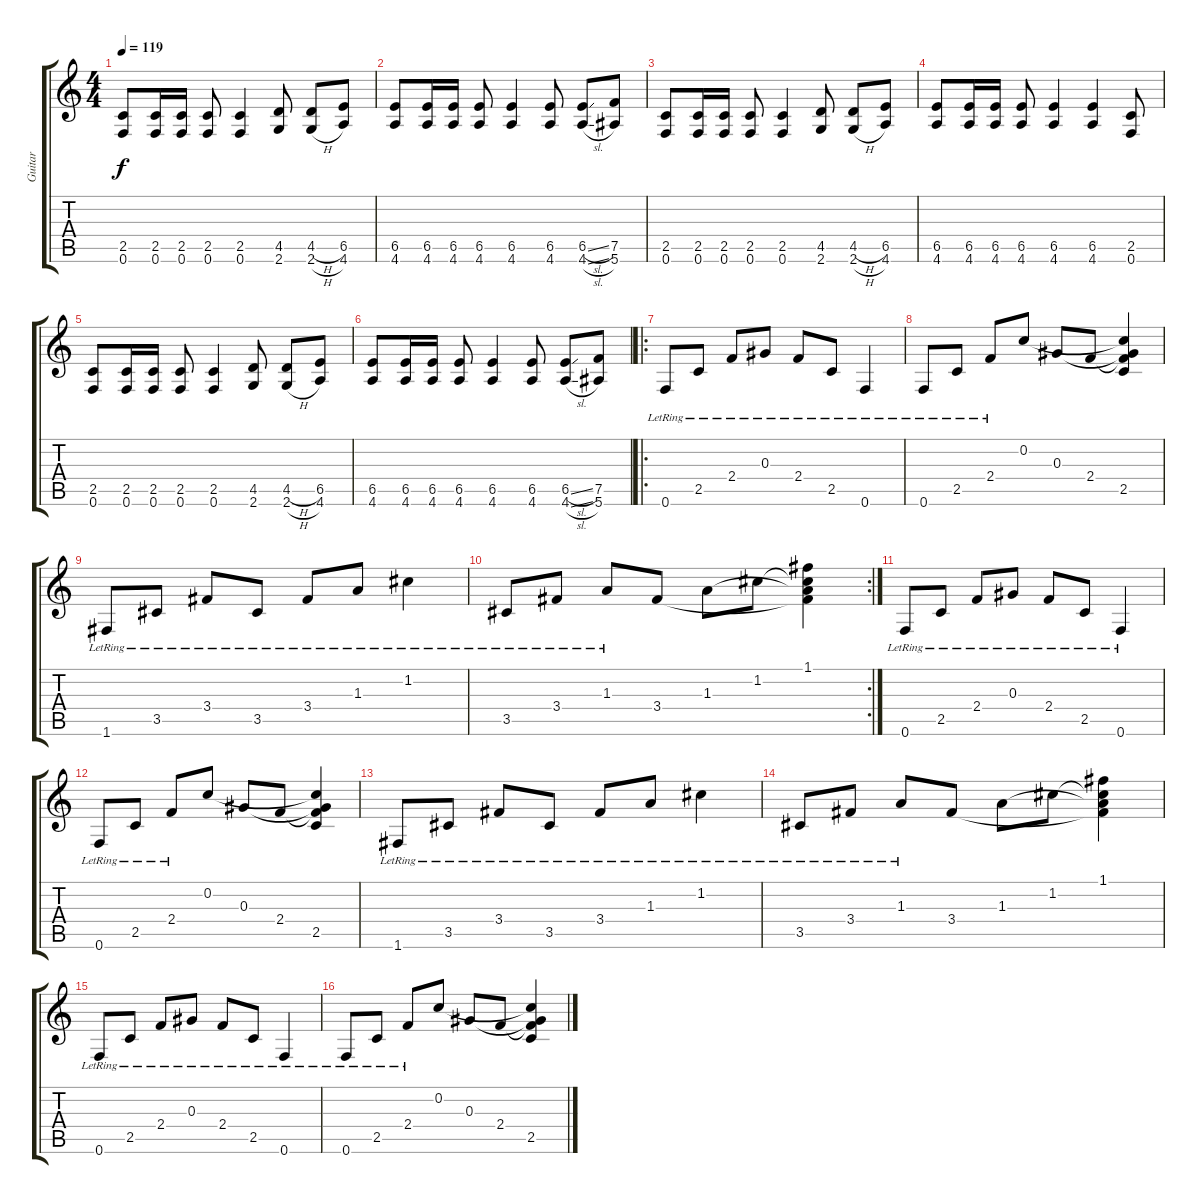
\track ("Guitar" "Guitar") {instrument distortionguitar}
\staff {score tabs}
\tuning (F4 C4 Ab3 Eb3 Bb2 F2) {hide}
\ts (4 4)
\tempo 119
\clef g2
\ks c
(2.5 0.6).8{dy f} (2.5 0.6).16 (2.5 0.6).16 (2.5 0.6).8 (2.5 0.6).4 (4.5 2.6).8 (4.5{h} 2.6{h}).8 (6.5 4.6).8 |
(6.5 4.6).8 (6.5 4.6).16 (6.5 4.6).16 (6.5 4.6).8 (6.5 4.6).4 (6.5 4.6).8 (6.5{sl} 4.6{sl}).8 (7.5 5.6).8 |
(2.5 0.6).8 (2.5 0.6).16 (2.5 0.6).16 (2.5 0.6).8 (2.5 0.6).4 (4.5 2.6).8 (4.5{h} 2.6{h}).8 (6.5 4.6).8 |
(6.5 4.6).8 (6.5 4.6).16 (6.5 4.6).16 (6.5 4.6).8 (6.5 4.6).4 (6.5 4.6).4 (2.5 0.6).8 |
(2.5 0.6).8 (2.5 0.6).16 (2.5 0.6).16 (2.5 0.6).8 (2.5 0.6).4 (4.5 2.6).8 (4.5{h} 2.6{h}).8 (6.5 4.6).8 |
(6.5 4.6).8 (6.5 4.6).16 (6.5 4.6).16 (6.5 4.6).8 (6.5 4.6).4 (6.5 4.6).8 (6.5{sl} 4.6{sl}).8 (7.5 5.6).8 |
\ro
0.6{lr}.8 2.5{lr}.8 2.4{lr}.8 0.3{lr}.8 2.4{lr}.8 2.5{lr}.8 0.6{lr}.4 |
0.6{lr}.8 2.5{lr}.8 2.4{lr}.8 0.2.8 0.3.8 2.4.8 (0.2{t} 0.3{t} 2.4{t} 2.5).4 |
1.6{lr}.8 3.5{lr}.8 3.4{lr}.8 3.5{lr}.8 3.4{lr}.8 1.3{lr}.8 1.2{lr}.4 |
\rc 2
3.5{lr}.8 3.4{lr}.8 1.3{lr}.8 3.4.8 1.3.8 1.2.8 (1.1 1.2{t} 1.3{t} 3.4{t}).4 |
0.6{lr}.8 2.5{lr}.8 2.4{lr}.8 0.3{lr}.8 2.4{lr}.8 2.5{lr}.8 0.6{lr}.4 |
0.6{lr}.8 2.5{lr}.8 2.4{lr}.8 0.2.8 0.3.8 2.4.8 (0.2{t} 0.3{t} 2.4{t} 2.5).4 |
1.6{lr}.8 3.5{lr}.8 3.4{lr}.8 3.5{lr}.8 3.4{lr}.8 1.3{lr}.8 1.2{lr}.4 |
3.5{lr}.8 3.4{lr}.8 1.3{lr}.8 3.4.8 1.3.8 1.2.8 (1.1 1.2{t} 1.3{t} 3.4{t}).4 |
0.6{lr}.8 2.5{lr}.8 2.4{lr}.8 0.3{lr}.8 2.4{lr}.8 2.5{lr}.8 0.6{lr}.4 |
0.6{lr}.8 2.5{lr}.8 2.4{lr}.8 0.2.8 0.3.8 2.4.8 (0.2{t} 0.3{t} 2.4{t} 2.5).4
